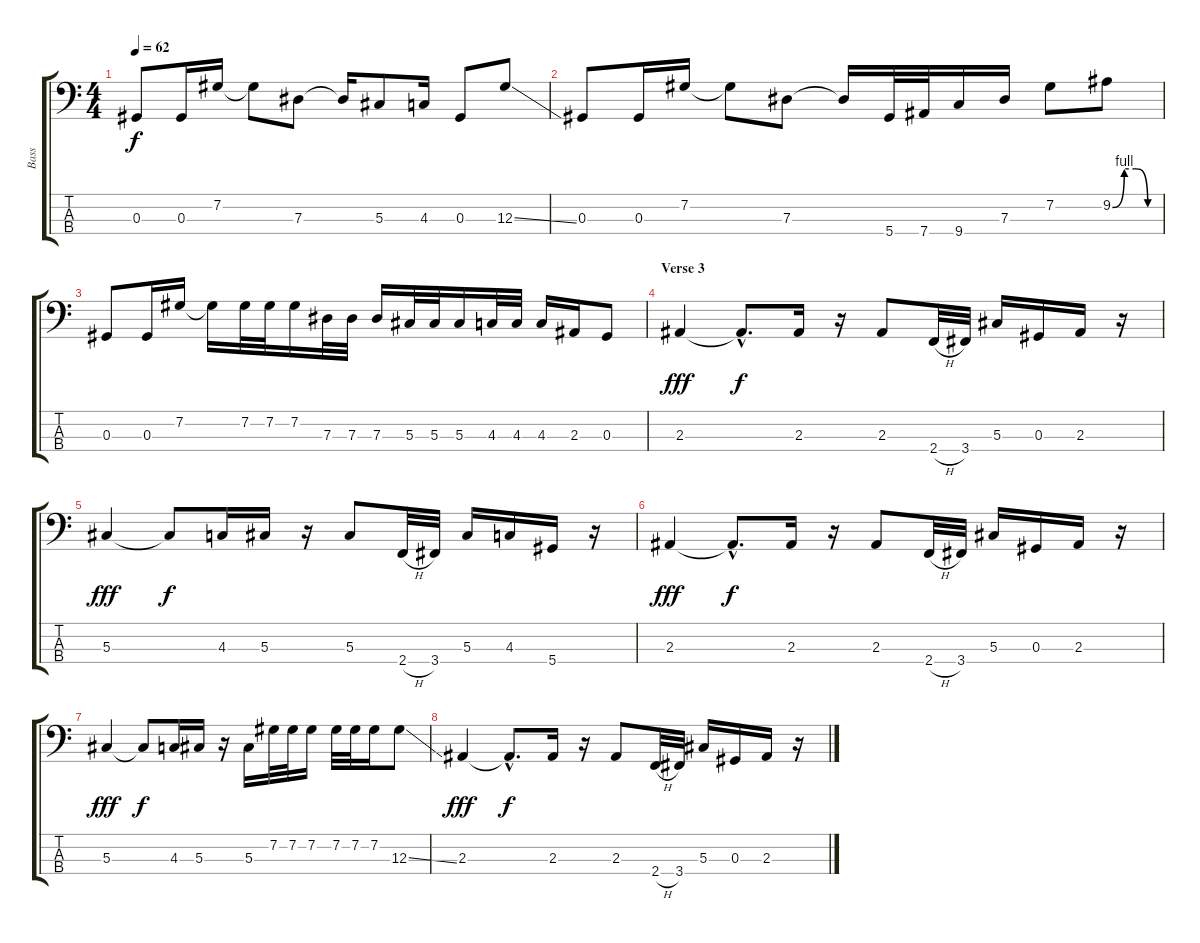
\track ("Bass" "Bass") {instrument electricbasspick}
\staff {score tabs}
\tuning (Gb2 Db2 Ab1 Eb1) {hide}
\ts (4 4)
\tempo 62
\clef f4
\ks c
0.3.8{dy f} 0.3.16 7.2.16 7.2{t}.8 7.3.8 7.3{t}.16 5.3.8 4.3.16 0.3.8 12.3{ss}.8 |
0.3.8 0.3.16 7.2.16 7.2{t}.8 7.3.8 7.3{t}.16 5.4.32 7.4.32 9.4.16 7.3.16 7.2.8 9.2{be (custom 0 0 15 4 30 4 45 0 60 0)}.8 |
0.3.8 0.3.16 7.2.16 7.2{t}.16 7.2.32 7.2.32 7.2.16 7.3.32 7.3.32 7.3.16 5.3.32 5.3.32 5.3.16 4.3.32 4.3.32 4.3.16 2.3.16 0.3.8 |
\section ("" "Verse 3")
2.3.4{dy fff} 2.3{hac t}.8{d dy f} 2.3.16 r.16 2.3.8 2.4{h}.32 3.4.32 5.3.16 0.3.16 2.3.16 r.16 |
5.3.4{dy fff} 5.3{t}.8{dy f} 4.3.16 5.3.16 r.16 5.3.8 2.4{h}.32 3.4.32 5.3.16 4.3.16 5.4.16 r.16 |
2.3.4{dy fff} 2.3{hac t}.8{d dy f} 2.3.16 r.16 2.3.8 2.4{h}.32 3.4.32 5.3.16 0.3.16 2.3.16 r.16 |
5.3.4{dy fff} 5.3{t}.8{dy f} 4.3.16 5.3.16 r.16 5.3.16 7.2.32 7.2.32 7.2.16 7.2.32 7.2.32 7.2.16 12.3{ss}.8 |
2.3.4{dy fff} 2.3{hac t}.8{d dy f} 2.3.16 r.16 2.3.8 2.4{h}.32 3.4.32 5.3.16 0.3.16 2.3.16 r.16
